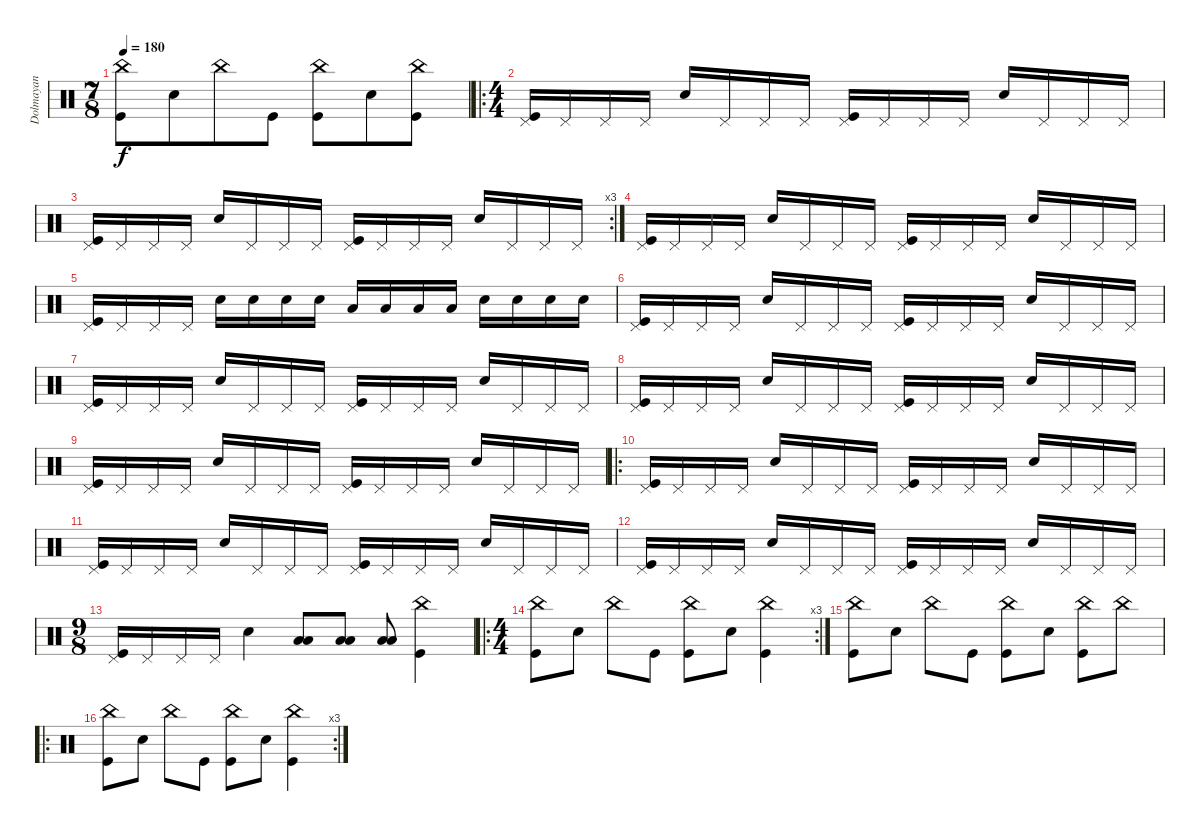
\track ("Dolmayan" "Dolmayan") {instrument percussion}
\staff {score}
\articulation defaults
\ts (7 8)
\tempo 180
\clef neutral
\ks c
("China (hit)" "Kick (hit)").8{dy f} "Snare (hit) 2".8 "China (hit)".8 "Kick (hit)".8 ("China (hit)" "Kick (hit)").8 "Snare (hit) 2".8 ("China (hit)" "Kick (hit)").8 |
\ro
\ts (4 4)
("Pedal Hi-Hat (hit)" "Kick (hit)").16 "Pedal Hi-Hat (hit)".16 "Pedal Hi-Hat (hit)".16 "Pedal Hi-Hat (hit)".16 "Snare (hit) 2".16 "Pedal Hi-Hat (hit)".16 "Pedal Hi-Hat (hit)".16 "Pedal Hi-Hat (hit)".16 ("Pedal Hi-Hat (hit)" "Kick (hit)").16 "Pedal Hi-Hat (hit)".16 "Pedal Hi-Hat (hit)".16 "Pedal Hi-Hat (hit)".16 "Snare (hit) 2".16 "Pedal Hi-Hat (hit)".16 "Pedal Hi-Hat (hit)".16 "Pedal Hi-Hat (hit)".16 |
\rc 3
("Pedal Hi-Hat (hit)" "Kick (hit)").16 "Pedal Hi-Hat (hit)".16 "Pedal Hi-Hat (hit)".16 "Pedal Hi-Hat (hit)".16 "Snare (hit) 2".16 "Pedal Hi-Hat (hit)".16 "Pedal Hi-Hat (hit)".16 "Pedal Hi-Hat (hit)".16 ("Pedal Hi-Hat (hit)" "Kick (hit)").16 "Pedal Hi-Hat (hit)".16 "Pedal Hi-Hat (hit)".16 "Pedal Hi-Hat (hit)".16 "Snare (hit) 2".16 "Pedal Hi-Hat (hit)".16 "Pedal Hi-Hat (hit)".16 "Pedal Hi-Hat (hit)".16 |
("Pedal Hi-Hat (hit)" "Kick (hit)").16 "Pedal Hi-Hat (hit)".16 "Pedal Hi-Hat (hit)".16 "Pedal Hi-Hat (hit)".16 "Snare (hit) 2".16 "Pedal Hi-Hat (hit)".16 "Pedal Hi-Hat (hit)".16 "Pedal Hi-Hat (hit)".16 ("Pedal Hi-Hat (hit)" "Kick (hit)").16 "Pedal Hi-Hat (hit)".16 "Pedal Hi-Hat (hit)".16 "Pedal Hi-Hat (hit)".16 "Snare (hit) 2".16 "Pedal Hi-Hat (hit)".16 "Pedal Hi-Hat (hit)".16 "Pedal Hi-Hat (hit)".16 |
("Pedal Hi-Hat (hit)" "Kick (hit)").16 "Pedal Hi-Hat (hit)".16 "Pedal Hi-Hat (hit)".16 "Pedal Hi-Hat (hit)".16 "Snare (hit) 2".16 "Snare (hit) 2".16 "Snare (hit) 2".16 "Snare (hit) 2".16 "Low Tom (hit)".16 "Low Tom (hit)".16 "Low Tom (hit)".16 "Low Tom (hit)".16 "Snare (hit) 2".16 "Snare (hit) 2".16 "Snare (hit) 2".16 "Snare (hit) 2".16 |
("Pedal Hi-Hat (hit)" "Kick (hit)").16 "Pedal Hi-Hat (hit)".16 "Pedal Hi-Hat (hit)".16 "Pedal Hi-Hat (hit)".16 "Snare (hit) 2".16 "Pedal Hi-Hat (hit)".16 "Pedal Hi-Hat (hit)".16 "Pedal Hi-Hat (hit)".16 ("Pedal Hi-Hat (hit)" "Kick (hit)").16 "Pedal Hi-Hat (hit)".16 "Pedal Hi-Hat (hit)".16 "Pedal Hi-Hat (hit)".16 "Snare (hit) 2".16 "Pedal Hi-Hat (hit)".16 "Pedal Hi-Hat (hit)".16 "Pedal Hi-Hat (hit)".16 |
("Pedal Hi-Hat (hit)" "Kick (hit)").16 "Pedal Hi-Hat (hit)".16 "Pedal Hi-Hat (hit)".16 "Pedal Hi-Hat (hit)".16 "Snare (hit) 2".16 "Pedal Hi-Hat (hit)".16 "Pedal Hi-Hat (hit)".16 "Pedal Hi-Hat (hit)".16 ("Pedal Hi-Hat (hit)" "Kick (hit)").16 "Pedal Hi-Hat (hit)".16 "Pedal Hi-Hat (hit)".16 "Pedal Hi-Hat (hit)".16 "Snare (hit) 2".16 "Pedal Hi-Hat (hit)".16 "Pedal Hi-Hat (hit)".16 "Pedal Hi-Hat (hit)".16 |
("Pedal Hi-Hat (hit)" "Kick (hit)").16 "Pedal Hi-Hat (hit)".16 "Pedal Hi-Hat (hit)".16 "Pedal Hi-Hat (hit)".16 "Snare (hit) 2".16 "Pedal Hi-Hat (hit)".16 "Pedal Hi-Hat (hit)".16 "Pedal Hi-Hat (hit)".16 ("Pedal Hi-Hat (hit)" "Kick (hit)").16 "Pedal Hi-Hat (hit)".16 "Pedal Hi-Hat (hit)".16 "Pedal Hi-Hat (hit)".16 "Snare (hit) 2".16 "Pedal Hi-Hat (hit)".16 "Pedal Hi-Hat (hit)".16 "Pedal Hi-Hat (hit)".16 |
("Pedal Hi-Hat (hit)" "Kick (hit)").16 "Pedal Hi-Hat (hit)".16 "Pedal Hi-Hat (hit)".16 "Pedal Hi-Hat (hit)".16 "Snare (hit) 2".16 "Pedal Hi-Hat (hit)".16 "Pedal Hi-Hat (hit)".16 "Pedal Hi-Hat (hit)".16 ("Pedal Hi-Hat (hit)" "Kick (hit)").16 "Pedal Hi-Hat (hit)".16 "Pedal Hi-Hat (hit)".16 "Pedal Hi-Hat (hit)".16 "Snare (hit) 2".16 "Pedal Hi-Hat (hit)".16 "Pedal Hi-Hat (hit)".16 "Pedal Hi-Hat (hit)".16 |
\ro
("Pedal Hi-Hat (hit)" "Kick (hit)").16 "Pedal Hi-Hat (hit)".16 "Pedal Hi-Hat (hit)".16 "Pedal Hi-Hat (hit)".16 "Snare (hit) 2".16 "Pedal Hi-Hat (hit)".16 "Pedal Hi-Hat (hit)".16 "Pedal Hi-Hat (hit)".16 ("Pedal Hi-Hat (hit)" "Kick (hit)").16 "Pedal Hi-Hat (hit)".16 "Pedal Hi-Hat (hit)".16 "Pedal Hi-Hat (hit)".16 "Snare (hit) 2".16 "Pedal Hi-Hat (hit)".16 "Pedal Hi-Hat (hit)".16 "Pedal Hi-Hat (hit)".16 |
("Pedal Hi-Hat (hit)" "Kick (hit)").16 "Pedal Hi-Hat (hit)".16 "Pedal Hi-Hat (hit)".16 "Pedal Hi-Hat (hit)".16 "Snare (hit) 2".16 "Pedal Hi-Hat (hit)".16 "Pedal Hi-Hat (hit)".16 "Pedal Hi-Hat (hit)".16 ("Pedal Hi-Hat (hit)" "Kick (hit)").16 "Pedal Hi-Hat (hit)".16 "Pedal Hi-Hat (hit)".16 "Pedal Hi-Hat (hit)".16 "Snare (hit) 2".16 "Pedal Hi-Hat (hit)".16 "Pedal Hi-Hat (hit)".16 "Pedal Hi-Hat (hit)".16 |
("Pedal Hi-Hat (hit)" "Kick (hit)").16 "Pedal Hi-Hat (hit)".16 "Pedal Hi-Hat (hit)".16 "Pedal Hi-Hat (hit)".16 "Snare (hit) 2".16 "Pedal Hi-Hat (hit)".16 "Pedal Hi-Hat (hit)".16 "Pedal Hi-Hat (hit)".16 ("Pedal Hi-Hat (hit)" "Kick (hit)").16 "Pedal Hi-Hat (hit)".16 "Pedal Hi-Hat (hit)".16 "Pedal Hi-Hat (hit)".16 "Snare (hit) 2".16 "Pedal Hi-Hat (hit)".16 "Pedal Hi-Hat (hit)".16 "Pedal Hi-Hat (hit)".16 |
\ts (9 8)
("Pedal Hi-Hat (hit)" "Kick (hit)").16 "Pedal Hi-Hat (hit)".16 "Pedal Hi-Hat (hit)".16 "Pedal Hi-Hat (hit)".16 "Snare (hit) 2".4 ("Low Tom (hit)" "Low Floor Tom (hit)").8 ("Low Tom (hit)" "Low Floor Tom (hit)").8 ("Low Tom (hit)" "Low Floor Tom (hit)").8 ("China (hit)" "Kick (hit)").4 |
\ro
\rc 3
\ts (4 4)
("China (hit)" "Kick (hit)").8 "Snare (hit) 2".8 "China (hit)".8 "Kick (hit)".8 ("China (hit)" "Kick (hit)").8 "Snare (hit) 2".8 ("China (hit)" "Kick (hit)").4 |
("China (hit)" "Kick (hit)").8 "Snare (hit) 2".8 "China (hit)".8 "Kick (hit)".8 ("China (hit)" "Kick (hit)").8 "Snare (hit) 2".8 ("China (hit)" "Kick (hit)").8 "China (hit)".8 |
\ro
\rc 3
("China (hit)" "Kick (hit)").8 "Snare (hit) 2".8 "China (hit)".8 "Kick (hit)".8 ("China (hit)" "Kick (hit)").8 "Snare (hit) 2".8 ("China (hit)" "Kick (hit)").4
